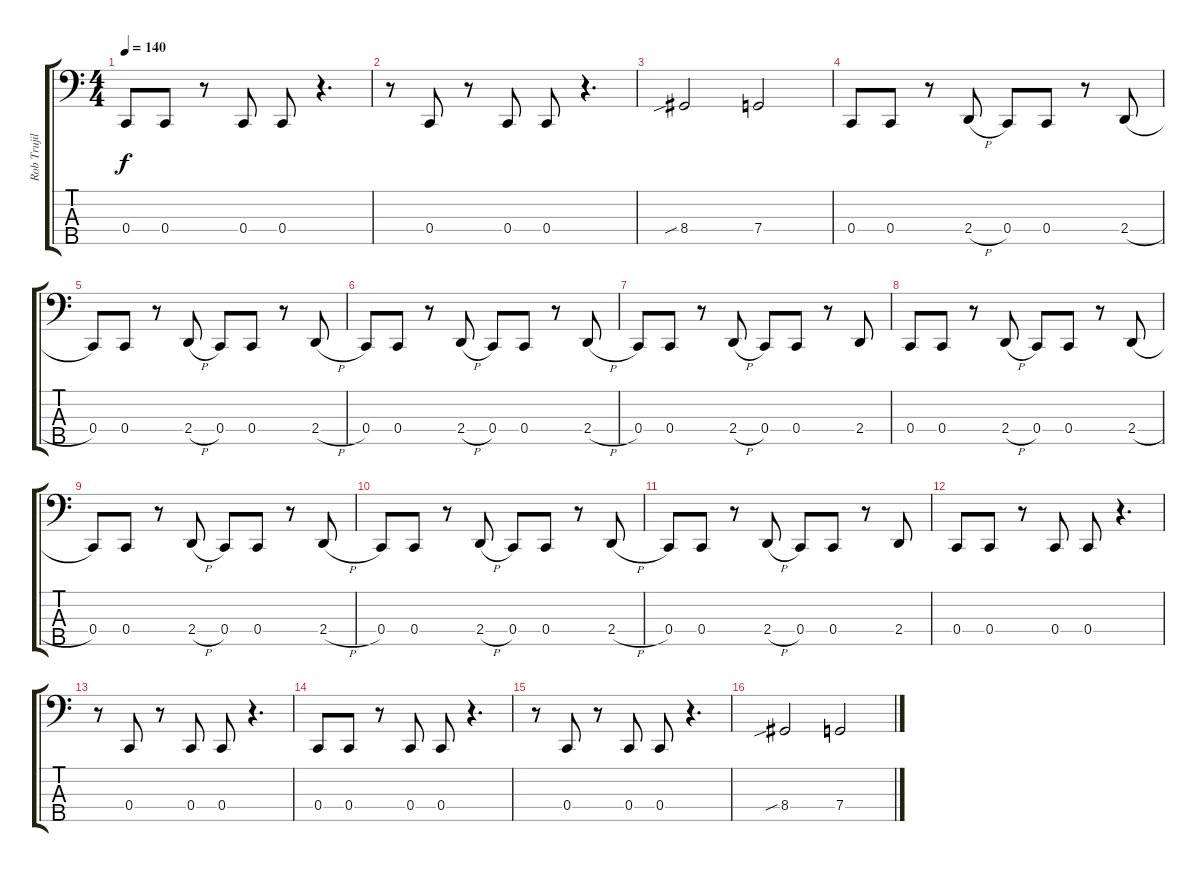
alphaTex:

\track ("Rob Trujillo" "Rob Trujil") {instrument electricbassfinger}
\staff {score tabs}
\tuning (Eb2 Bb1 F1 C1 G0) {hide}
\ts (4 4)
\tempo 140
\clef f4
\ks c
0.4.8{dy f} 0.4.8 r.8 0.4.8 0.4.8 r.4{d} |
r.8 0.4.8 r.8 0.4.8 0.4.8 r.4{d} |
8.4{sib}.2 7.4.2 |
0.4.8 0.4.8 r.8 2.4{h}.8 0.4.8 0.4.8 r.8 2.4{h}.8 |
0.4.8 0.4.8 r.8 2.4{h}.8 0.4.8 0.4.8 r.8 2.4{h}.8 |
0.4.8 0.4.8 r.8 2.4{h}.8 0.4.8 0.4.8 r.8 2.4{h}.8 |
0.4.8 0.4.8 r.8 2.4{h}.8 0.4.8 0.4.8 r.8 2.4.8 |
0.4.8 0.4.8 r.8 2.4{h}.8 0.4.8 0.4.8 r.8 2.4{h}.8 |
0.4.8 0.4.8 r.8 2.4{h}.8 0.4.8 0.4.8 r.8 2.4{h}.8 |
0.4.8 0.4.8 r.8 2.4{h}.8 0.4.8 0.4.8 r.8 2.4{h}.8 |
0.4.8 0.4.8 r.8 2.4{h}.8 0.4.8 0.4.8 r.8 2.4.8 |
0.4.8 0.4.8 r.8 0.4.8 0.4.8 r.4{d} |
r.8 0.4.8 r.8 0.4.8 0.4.8 r.4{d} |
0.4.8 0.4.8 r.8 0.4.8 0.4.8 r.4{d} |
r.8 0.4.8 r.8 0.4.8 0.4.8 r.4{d} |
8.4{sib}.2 7.4.2
